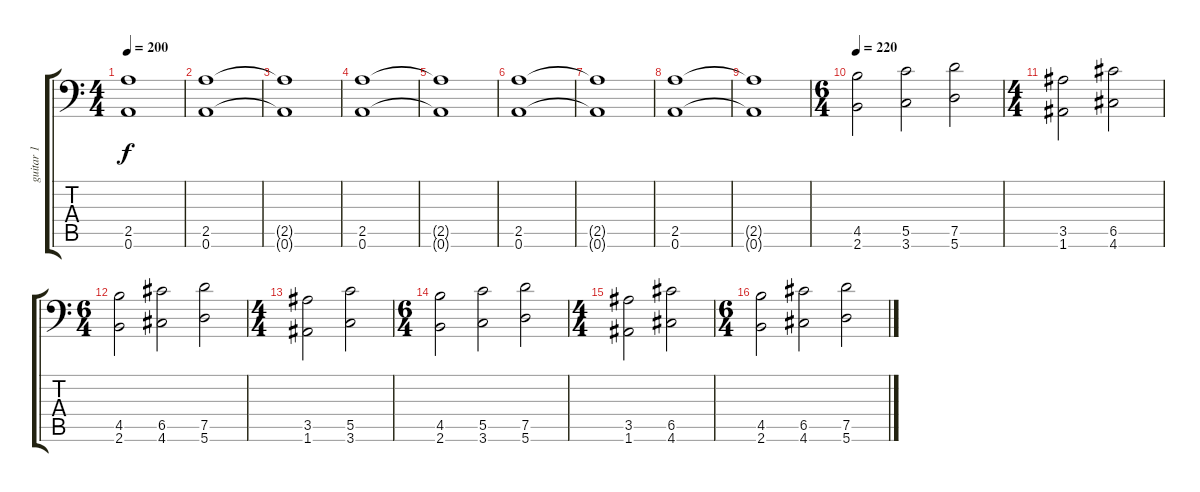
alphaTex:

\track ("guitar 1" "guitar 1") {instrument distortionguitar}
\staff {score tabs}
\tuning (D4 A3 F3 C3 G2 A1) {hide}
\ts (4 4)
\tempo 200
\clef f4
\ks c
(2.5{t} 0.6{t}).1{dy f} |
(2.5 0.6).1 |
(2.5{t} 0.6{t}).1 |
(2.5 0.6).1 |
(2.5{t} 0.6{t}).1 |
(2.5 0.6).1 |
(2.5{t} 0.6{t}).1 |
(2.5 0.6).1 |
(2.5{t} 0.6{t}).1 |
\ts (6 4)
\tempo 220
(4.5 2.6).2 (5.5 3.6).2 (7.5 5.6).2 |
\ts (4 4)
(3.5 1.6).2 (6.5 4.6).2 |
\ts (6 4)
(4.5 2.6).2 (6.5 4.6).2 (7.5 5.6).2 |
\ts (4 4)
(3.5 1.6).2 (5.5 3.6).2 |
\ts (6 4)
(4.5 2.6).2 (5.5 3.6).2 (7.5 5.6).2 |
\ts (4 4)
(3.5 1.6).2 (6.5 4.6).2 |
\ts (6 4)
(4.5 2.6).2 (6.5 4.6).2 (7.5 5.6).2
